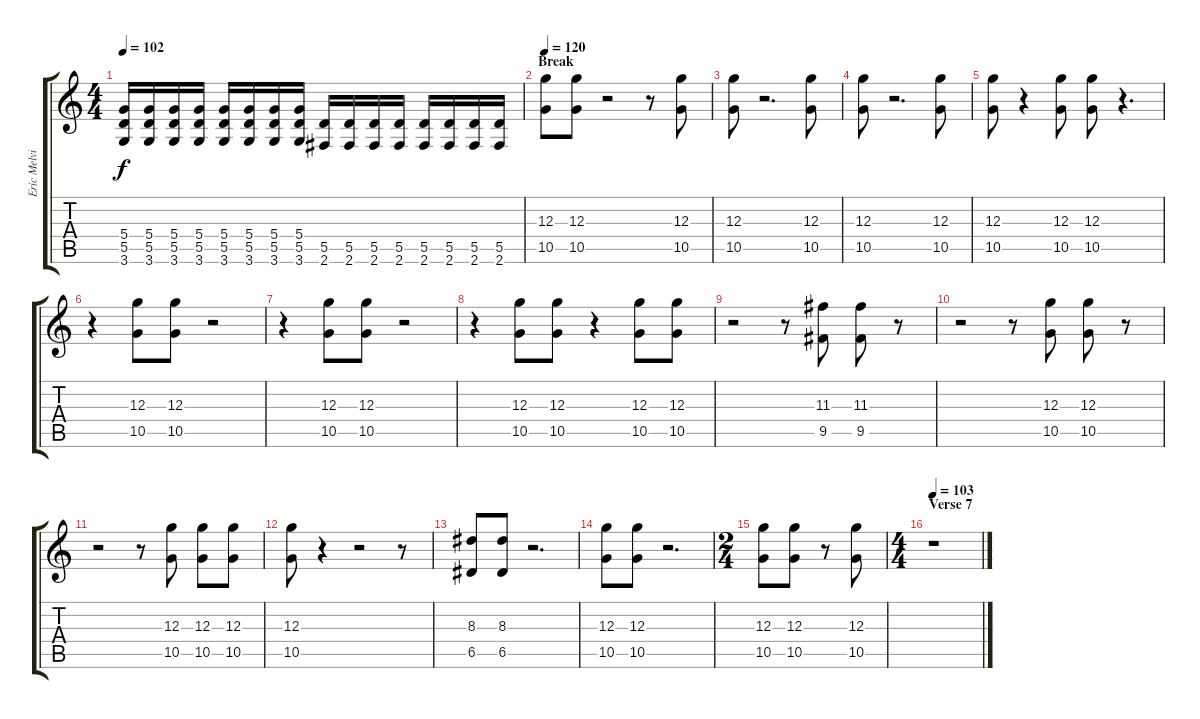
\track ("Eric Melvin" "Eric Melvi") {instrument distortionguitar}
\staff {score tabs}
\tuning (E4 B3 G3 D3 A2 E2) {hide}
\ts (4 4)
\tempo 102
\clef g2
\ks c
(5.4 5.5 3.6).16{dy f} (5.4 5.5 3.6).16 (5.4 5.5 3.6).16 (5.4 5.5 3.6).16 (5.4 5.5 3.6).16 (5.4 5.5 3.6).16 (5.4 5.5 3.6).16 (5.4 5.5 3.6).16 (5.5 2.6).16 (5.5 2.6).16 (5.5 2.6).16 (5.5 2.6).16 (5.5 2.6).16 (5.5 2.6).16 (5.5 2.6).16 (5.5 2.6).16 |
\section ("" "Break")
\tempo 120
(12.3 10.5).8{instrument distortionguitar} (12.3 10.5).8 r.2 r.8 (12.3 10.5).8 |
(12.3 10.5).8 r.2{d} (12.3 10.5).8 |
(12.3 10.5).8 r.2{d} (12.3 10.5).8 |
(12.3 10.5).8 r.4 (12.3 10.5).8 (12.3 10.5).8 r.4{d} |
r.4 (12.3 10.5).8 (12.3 10.5).8 r.2 |
r.4 (12.3 10.5).8 (12.3 10.5).8 r.2 |
r.4 (12.3 10.5).8 (12.3 10.5).8 r.4 (12.3 10.5).8 (12.3 10.5).8 |
r.2 r.8 (11.3 9.5).8 (11.3 9.5).8 r.8 |
r.2 r.8 (12.3 10.5).8 (12.3 10.5).8 r.8 |
r.2 r.8 (12.3 10.5).8 (12.3 10.5).8 (12.3 10.5).8 |
(12.3 10.5).8 r.4 r.2 r.8 |
(8.3 6.5).8 (8.3 6.5).8 r.2{d} |
(12.3 10.5).8 (12.3 10.5).8 r.2{d} |
\ts (2 4)
(12.3 10.5).8 (12.3 10.5).8 r.8 (12.3 10.5).8 |
\ts (4 4)
\section ("" "Verse 7")
\tempo 103
r.1
